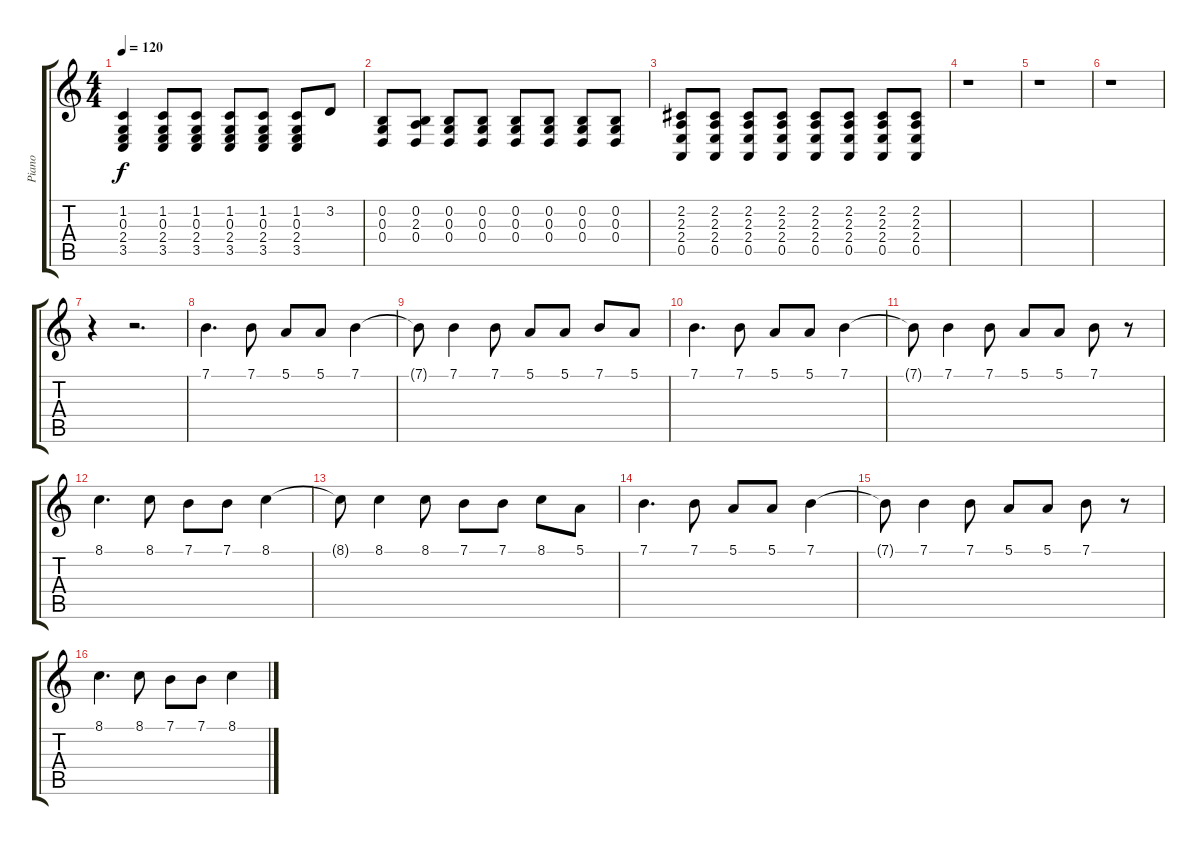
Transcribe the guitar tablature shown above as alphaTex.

\track ("Piano" "Piano") {instrument acousticgrandpiano}
\staff {score tabs}
\tuning (E4 B3 G3 D3 A2 E2) {hide}
\ts (4 4)
\tempo 120
\clef g2
\ks c
(1.2 0.3 2.4 3.5).4{dy f} (1.2 0.3 2.4 3.5).8 (1.2 0.3 2.4 3.5).8 (1.2 0.3 2.4 3.5).8 (1.2 0.3 2.4 3.5).8 (1.2 0.3 2.4 3.5).8 3.2.8 |
(0.2 0.3 0.4).8 (0.2 2.3 0.4).8 (0.2 0.3 0.4).8 (0.2 0.3 0.4).8 (0.2 0.3 0.4).8 (0.2 0.3 0.4).8 (0.2 0.3 0.4).8 (0.2 0.3 0.4).8 |
(2.2 2.3 2.4 0.5).8 (2.2 2.3 2.4 0.5).8 (2.2 2.3 2.4 0.5).8 (2.2 2.3 2.4 0.5).8 (2.2 2.3 2.4 0.5).8 (2.2 2.3 2.4 0.5).8 (2.2 2.3 2.4 0.5).8 (2.2 2.3 2.4 0.5).8 |
r.1 |
r.1 |
r.1 |
r.4 r.2{d} |
7.1.4{d} 7.1.8 5.1.8 5.1.8 7.1.4 |
7.1{t}.8 7.1.4 7.1.8 5.1.8 5.1.8 7.1.8 5.1.8 |
7.1.4{d} 7.1.8 5.1.8 5.1.8 7.1.4 |
7.1{t}.8 7.1.4 7.1.8 5.1.8 5.1.8 7.1.8 r.8 |
8.1.4{d} 8.1.8 7.1.8 7.1.8 8.1.4 |
8.1{t}.8 8.1.4 8.1.8 7.1.8 7.1.8 8.1.8 5.1.8 |
7.1.4{d} 7.1.8 5.1.8 5.1.8 7.1.4 |
7.1{t}.8 7.1.4 7.1.8 5.1.8 5.1.8 7.1.8 r.8 |
8.1.4{d} 8.1.8 7.1.8 7.1.8 8.1.4
